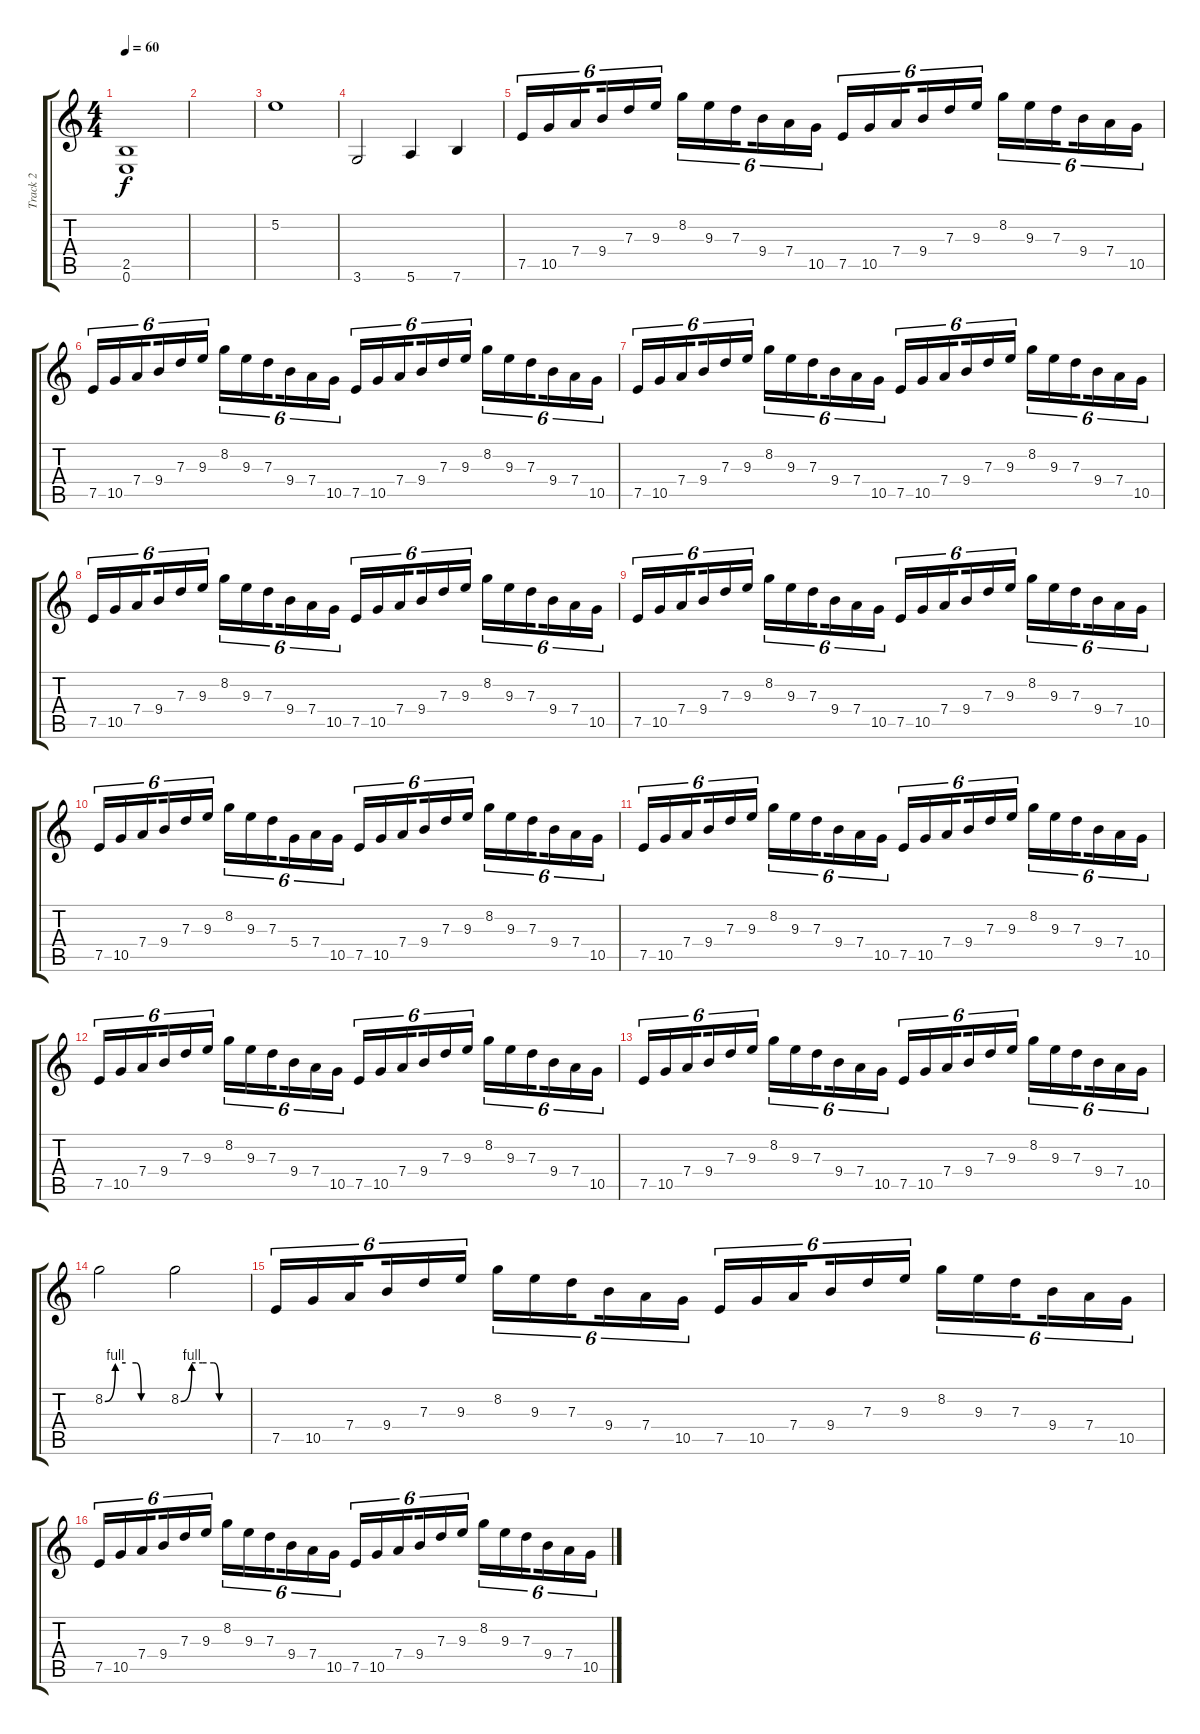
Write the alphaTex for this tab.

\track ("Track 2" "Track 2") {instrument distortionguitar}
\staff {score tabs}
\tuning (E4 B3 G3 D3 A2 E2) {hide}
\ts (4 4)
\tempo 60
\clef g2
\ks c
(2.5 0.6).1{dy f} |
|
5.2.1 |
3.6.2 5.6.4 7.6.4 |
7.5.16{tu (6 4)} 10.5.16{tu (6 4)} 7.4.16{tu (6 4) beam splitsecondary} 9.4.16{tu (6 4)} 7.3.16{tu (6 4)} 9.3.16{tu (6 4)} 8.2.16{tu (6 4)} 9.3.16{tu (6 4)} 7.3.16{tu (6 4) beam splitsecondary} 9.4.16{tu (6 4)} 7.4.16{tu (6 4)} 10.5.16{tu (6 4)} 7.5.16{tu (6 4)} 10.5.16{tu (6 4)} 7.4.16{tu (6 4) beam splitsecondary} 9.4.16{tu (6 4)} 7.3.16{tu (6 4)} 9.3.16{tu (6 4)} 8.2.16{tu (6 4)} 9.3.16{tu (6 4)} 7.3.16{tu (6 4) beam splitsecondary} 9.4.16{tu (6 4)} 7.4.16{tu (6 4)} 10.5.16{tu (6 4)} |
7.5.16{tu (6 4)} 10.5.16{tu (6 4)} 7.4.16{tu (6 4) beam splitsecondary} 9.4.16{tu (6 4)} 7.3.16{tu (6 4)} 9.3.16{tu (6 4)} 8.2.16{tu (6 4)} 9.3.16{tu (6 4)} 7.3.16{tu (6 4) beam splitsecondary} 9.4.16{tu (6 4)} 7.4.16{tu (6 4)} 10.5.16{tu (6 4)} 7.5.16{tu (6 4)} 10.5.16{tu (6 4)} 7.4.16{tu (6 4) beam splitsecondary} 9.4.16{tu (6 4)} 7.3.16{tu (6 4)} 9.3.16{tu (6 4)} 8.2.16{tu (6 4)} 9.3.16{tu (6 4)} 7.3.16{tu (6 4) beam splitsecondary} 9.4.16{tu (6 4)} 7.4.16{tu (6 4)} 10.5.16{tu (6 4)} |
7.5.16{tu (6 4)} 10.5.16{tu (6 4)} 7.4.16{tu (6 4) beam splitsecondary} 9.4.16{tu (6 4)} 7.3.16{tu (6 4)} 9.3.16{tu (6 4)} 8.2.16{tu (6 4)} 9.3.16{tu (6 4)} 7.3.16{tu (6 4) beam splitsecondary} 9.4.16{tu (6 4)} 7.4.16{tu (6 4)} 10.5.16{tu (6 4)} 7.5.16{tu (6 4)} 10.5.16{tu (6 4)} 7.4.16{tu (6 4) beam splitsecondary} 9.4.16{tu (6 4)} 7.3.16{tu (6 4)} 9.3.16{tu (6 4)} 8.2.16{tu (6 4)} 9.3.16{tu (6 4)} 7.3.16{tu (6 4) beam splitsecondary} 9.4.16{tu (6 4)} 7.4.16{tu (6 4)} 10.5.16{tu (6 4)} |
7.5.16{tu (6 4)} 10.5.16{tu (6 4)} 7.4.16{tu (6 4) beam splitsecondary} 9.4.16{tu (6 4)} 7.3.16{tu (6 4)} 9.3.16{tu (6 4)} 8.2.16{tu (6 4)} 9.3.16{tu (6 4)} 7.3.16{tu (6 4) beam splitsecondary} 9.4.16{tu (6 4)} 7.4.16{tu (6 4)} 10.5.16{tu (6 4)} 7.5.16{tu (6 4)} 10.5.16{tu (6 4)} 7.4.16{tu (6 4) beam splitsecondary} 9.4.16{tu (6 4)} 7.3.16{tu (6 4)} 9.3.16{tu (6 4)} 8.2.16{tu (6 4)} 9.3.16{tu (6 4)} 7.3.16{tu (6 4) beam splitsecondary} 9.4.16{tu (6 4)} 7.4.16{tu (6 4)} 10.5.16{tu (6 4)} |
7.5.16{tu (6 4)} 10.5.16{tu (6 4)} 7.4.16{tu (6 4) beam splitsecondary} 9.4.16{tu (6 4)} 7.3.16{tu (6 4)} 9.3.16{tu (6 4)} 8.2.16{tu (6 4)} 9.3.16{tu (6 4)} 7.3.16{tu (6 4) beam splitsecondary} 9.4.16{tu (6 4)} 7.4.16{tu (6 4)} 10.5.16{tu (6 4)} 7.5.16{tu (6 4)} 10.5.16{tu (6 4)} 7.4.16{tu (6 4) beam splitsecondary} 9.4.16{tu (6 4)} 7.3.16{tu (6 4)} 9.3.16{tu (6 4)} 8.2.16{tu (6 4)} 9.3.16{tu (6 4)} 7.3.16{tu (6 4) beam splitsecondary} 9.4.16{tu (6 4)} 7.4.16{tu (6 4)} 10.5.16{tu (6 4)} |
7.5.16{tu (6 4)} 10.5.16{tu (6 4)} 7.4.16{tu (6 4) beam splitsecondary} 9.4.16{tu (6 4)} 7.3.16{tu (6 4)} 9.3.16{tu (6 4)} 8.2.16{tu (6 4)} 9.3.16{tu (6 4)} 7.3.16{tu (6 4) beam splitsecondary} 5.4.16{tu (6 4)} 7.4.16{tu (6 4)} 10.5.16{tu (6 4)} 7.5.16{tu (6 4)} 10.5.16{tu (6 4)} 7.4.16{tu (6 4) beam splitsecondary} 9.4.16{tu (6 4)} 7.3.16{tu (6 4)} 9.3.16{tu (6 4)} 8.2.16{tu (6 4)} 9.3.16{tu (6 4)} 7.3.16{tu (6 4) beam splitsecondary} 9.4.16{tu (6 4)} 7.4.16{tu (6 4)} 10.5.16{tu (6 4)} |
7.5.16{tu (6 4)} 10.5.16{tu (6 4)} 7.4.16{tu (6 4) beam splitsecondary} 9.4.16{tu (6 4)} 7.3.16{tu (6 4)} 9.3.16{tu (6 4)} 8.2.16{tu (6 4)} 9.3.16{tu (6 4)} 7.3.16{tu (6 4) beam splitsecondary} 9.4.16{tu (6 4)} 7.4.16{tu (6 4)} 10.5.16{tu (6 4)} 7.5.16{tu (6 4)} 10.5.16{tu (6 4)} 7.4.16{tu (6 4) beam splitsecondary} 9.4.16{tu (6 4)} 7.3.16{tu (6 4)} 9.3.16{tu (6 4)} 8.2.16{tu (6 4)} 9.3.16{tu (6 4)} 7.3.16{tu (6 4) beam splitsecondary} 9.4.16{tu (6 4)} 7.4.16{tu (6 4)} 10.5.16{tu (6 4)} |
7.5.16{tu (6 4)} 10.5.16{tu (6 4)} 7.4.16{tu (6 4) beam splitsecondary} 9.4.16{tu (6 4)} 7.3.16{tu (6 4)} 9.3.16{tu (6 4)} 8.2.16{tu (6 4)} 9.3.16{tu (6 4)} 7.3.16{tu (6 4) beam splitsecondary} 9.4.16{tu (6 4)} 7.4.16{tu (6 4)} 10.5.16{tu (6 4)} 7.5.16{tu (6 4)} 10.5.16{tu (6 4)} 7.4.16{tu (6 4) beam splitsecondary} 9.4.16{tu (6 4)} 7.3.16{tu (6 4)} 9.3.16{tu (6 4)} 8.2.16{tu (6 4)} 9.3.16{tu (6 4)} 7.3.16{tu (6 4) beam splitsecondary} 9.4.16{tu (6 4)} 7.4.16{tu (6 4)} 10.5.16{tu (6 4)} |
7.5.16{tu (6 4)} 10.5.16{tu (6 4)} 7.4.16{tu (6 4) beam splitsecondary} 9.4.16{tu (6 4)} 7.3.16{tu (6 4)} 9.3.16{tu (6 4)} 8.2.16{tu (6 4)} 9.3.16{tu (6 4)} 7.3.16{tu (6 4) beam splitsecondary} 9.4.16{tu (6 4)} 7.4.16{tu (6 4)} 10.5.16{tu (6 4)} 7.5.16{tu (6 4)} 10.5.16{tu (6 4)} 7.4.16{tu (6 4) beam splitsecondary} 9.4.16{tu (6 4)} 7.3.16{tu (6 4)} 9.3.16{tu (6 4)} 8.2.16{tu (6 4)} 9.3.16{tu (6 4)} 7.3.16{tu (6 4) beam splitsecondary} 9.4.16{tu (6 4)} 7.4.16{tu (6 4)} 10.5.16{tu (6 4)} |
8.2{be (custom 0 0 10 4 20 4 30 4 35 0 40 0 60 0)}.2 8.2{be (custom 0 0 10 4 20 4 30 4 35 0 40 0 60 0)}.2 |
7.5.16{tu (6 4)} 10.5.16{tu (6 4)} 7.4.16{tu (6 4) beam splitsecondary} 9.4.16{tu (6 4)} 7.3.16{tu (6 4)} 9.3.16{tu (6 4)} 8.2.16{tu (6 4)} 9.3.16{tu (6 4)} 7.3.16{tu (6 4) beam splitsecondary} 9.4.16{tu (6 4)} 7.4.16{tu (6 4)} 10.5.16{tu (6 4)} 7.5.16{tu (6 4)} 10.5.16{tu (6 4)} 7.4.16{tu (6 4) beam splitsecondary} 9.4.16{tu (6 4)} 7.3.16{tu (6 4)} 9.3.16{tu (6 4)} 8.2.16{tu (6 4)} 9.3.16{tu (6 4)} 7.3.16{tu (6 4) beam splitsecondary} 9.4.16{tu (6 4)} 7.4.16{tu (6 4)} 10.5.16{tu (6 4)} |
7.5.16{tu (6 4)} 10.5.16{tu (6 4)} 7.4.16{tu (6 4) beam splitsecondary} 9.4.16{tu (6 4)} 7.3.16{tu (6 4)} 9.3.16{tu (6 4)} 8.2.16{tu (6 4)} 9.3.16{tu (6 4)} 7.3.16{tu (6 4) beam splitsecondary} 9.4.16{tu (6 4)} 7.4.16{tu (6 4)} 10.5.16{tu (6 4)} 7.5.16{tu (6 4)} 10.5.16{tu (6 4)} 7.4.16{tu (6 4) beam splitsecondary} 9.4.16{tu (6 4)} 7.3.16{tu (6 4)} 9.3.16{tu (6 4)} 8.2.16{tu (6 4)} 9.3.16{tu (6 4)} 7.3.16{tu (6 4) beam splitsecondary} 9.4.16{tu (6 4)} 7.4.16{tu (6 4)} 10.5.16{tu (6 4)}
